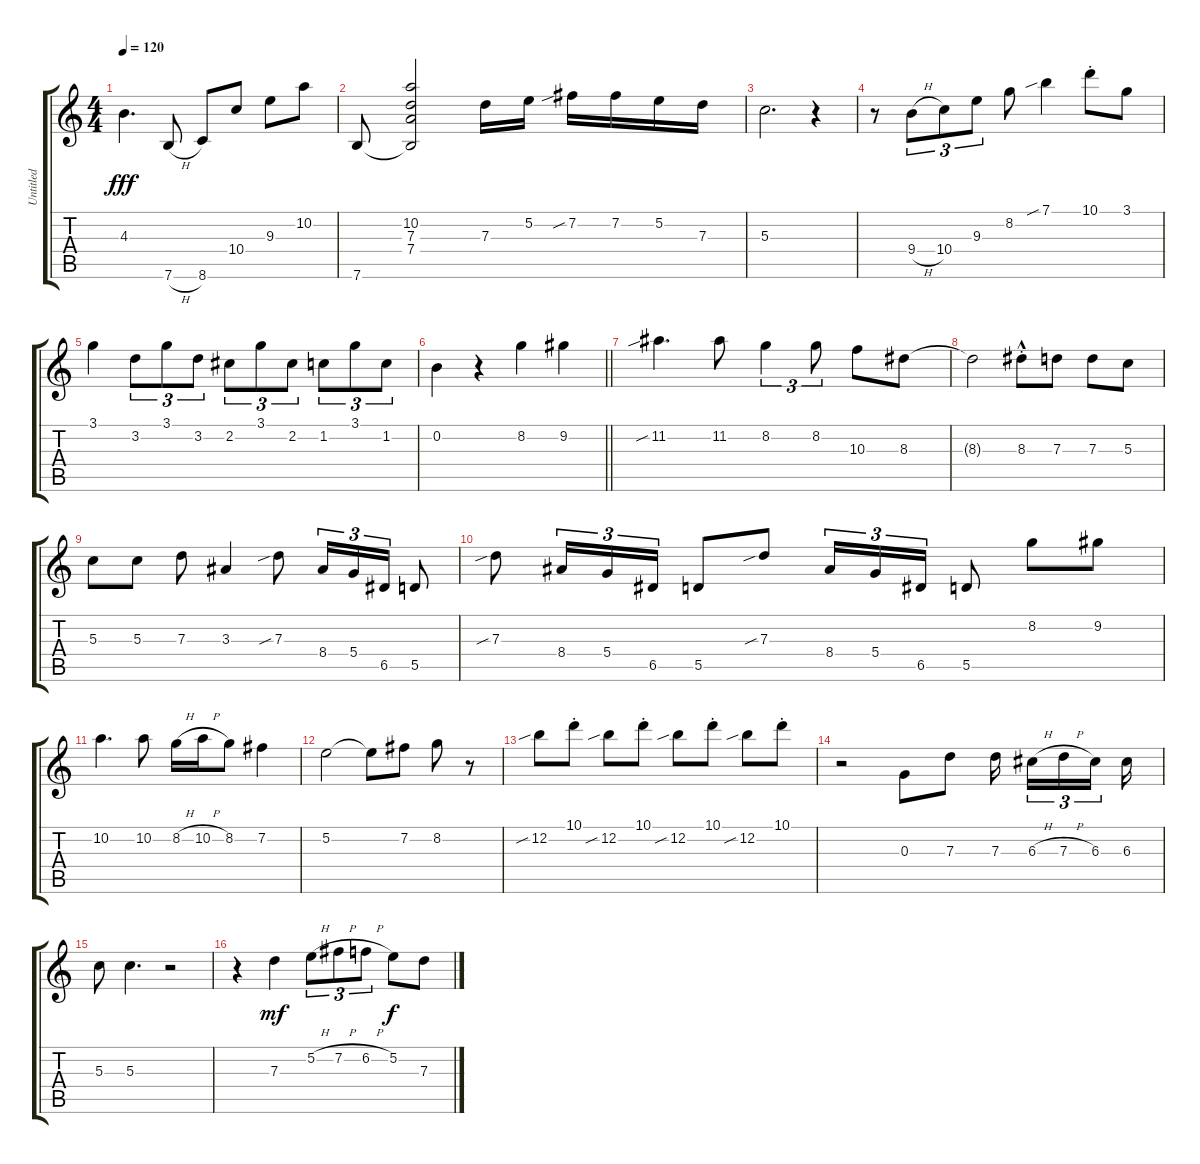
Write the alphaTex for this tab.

\track ("Untitled" "Untitled") {instrument acousticguitarsteel}
\staff {score tabs}
\tuning (E4 B3 G3 D3 A2 E2) {hide}
\ts (4 4)
\tempo 120
\clef g2
\ks c
4.3.4{d dy fff} 7.6{h}.8 8.6.8 10.4.8 9.3.8 10.2.8 |
7.6.8 (10.2 7.3 7.4 7.6{t}).2 7.3.16 5.2.16 7.2{sib}.16 7.2.16 5.2.16 7.3.16 |
5.3.2{d} r.4 |
r.8 9.4{h}.8{tu (3 2)} 10.4.8{tu (3 2)} 9.3.8{tu (3 2)} 8.2.8 7.1{sib}.4 10.1{st}.8 3.1.8 |
3.1.4 3.2.8{tu (3 2)} 3.1.8{tu (3 2)} 3.2.8{tu (3 2)} 2.2.8{tu (3 2)} 3.1.8{tu (3 2)} 2.2.8{tu (3 2)} 1.2.8{tu (3 2)} 3.1.8{tu (3 2)} 1.2.8{tu (3 2)} |
\barLineRight lightlight
0.2.4 r.4 8.2.4 9.2.4 |
11.2{sib}.4{d} 11.2.8 8.2.4{tu (3 2)} 8.2.8{tu (3 2)} 10.3.8 8.3.8 |
8.3{t}.2 8.3{hac st}.8 7.3.8 7.3.8 5.3.8 |
5.3.8 5.3.8 7.3.8 3.3.4 7.3{sib}.8 8.4.16{tu (3 2)} 5.4.16{tu (3 2)} 6.5.16{tu (3 2)} 5.5.8 |
7.3{sib}.8 8.4.16{tu (3 2)} 5.4.16{tu (3 2)} 6.5.16{tu (3 2)} 5.5.8 7.3{sib}.8 8.4.16{tu (3 2)} 5.4.16{tu (3 2)} 6.5.16{tu (3 2)} 5.5.8 8.2.8 9.2.8 |
10.2.4{d} 10.2.8 8.2{h}.16 10.2{h}.16 8.2.8 7.2.4 |
5.2.2 5.2{t}.8 7.2.8 8.2.8 r.8 |
12.2{sib}.8 10.1{st}.8 12.2{sib}.8 10.1{st}.8 12.2{sib}.8 10.1{st}.8 12.2{sib}.8 10.1{st}.8 |
r.2 0.3.8 7.3.8 7.3.16{beam splitsecondary} 6.3{h}.16{tu (3 2)} 7.3{h}.16{tu (3 2)} 6.3.16{tu (3 2) beam splitsecondary} 6.3.16 |
5.3.8 5.3.4{d} r.2 |
r.4 7.3.4{dy mf} 5.2{h}.8{tu (3 2)} 7.2{h}.8{tu (3 2)} 6.2{h}.8{tu (3 2)} 5.2.8{dy f} 7.3.8
